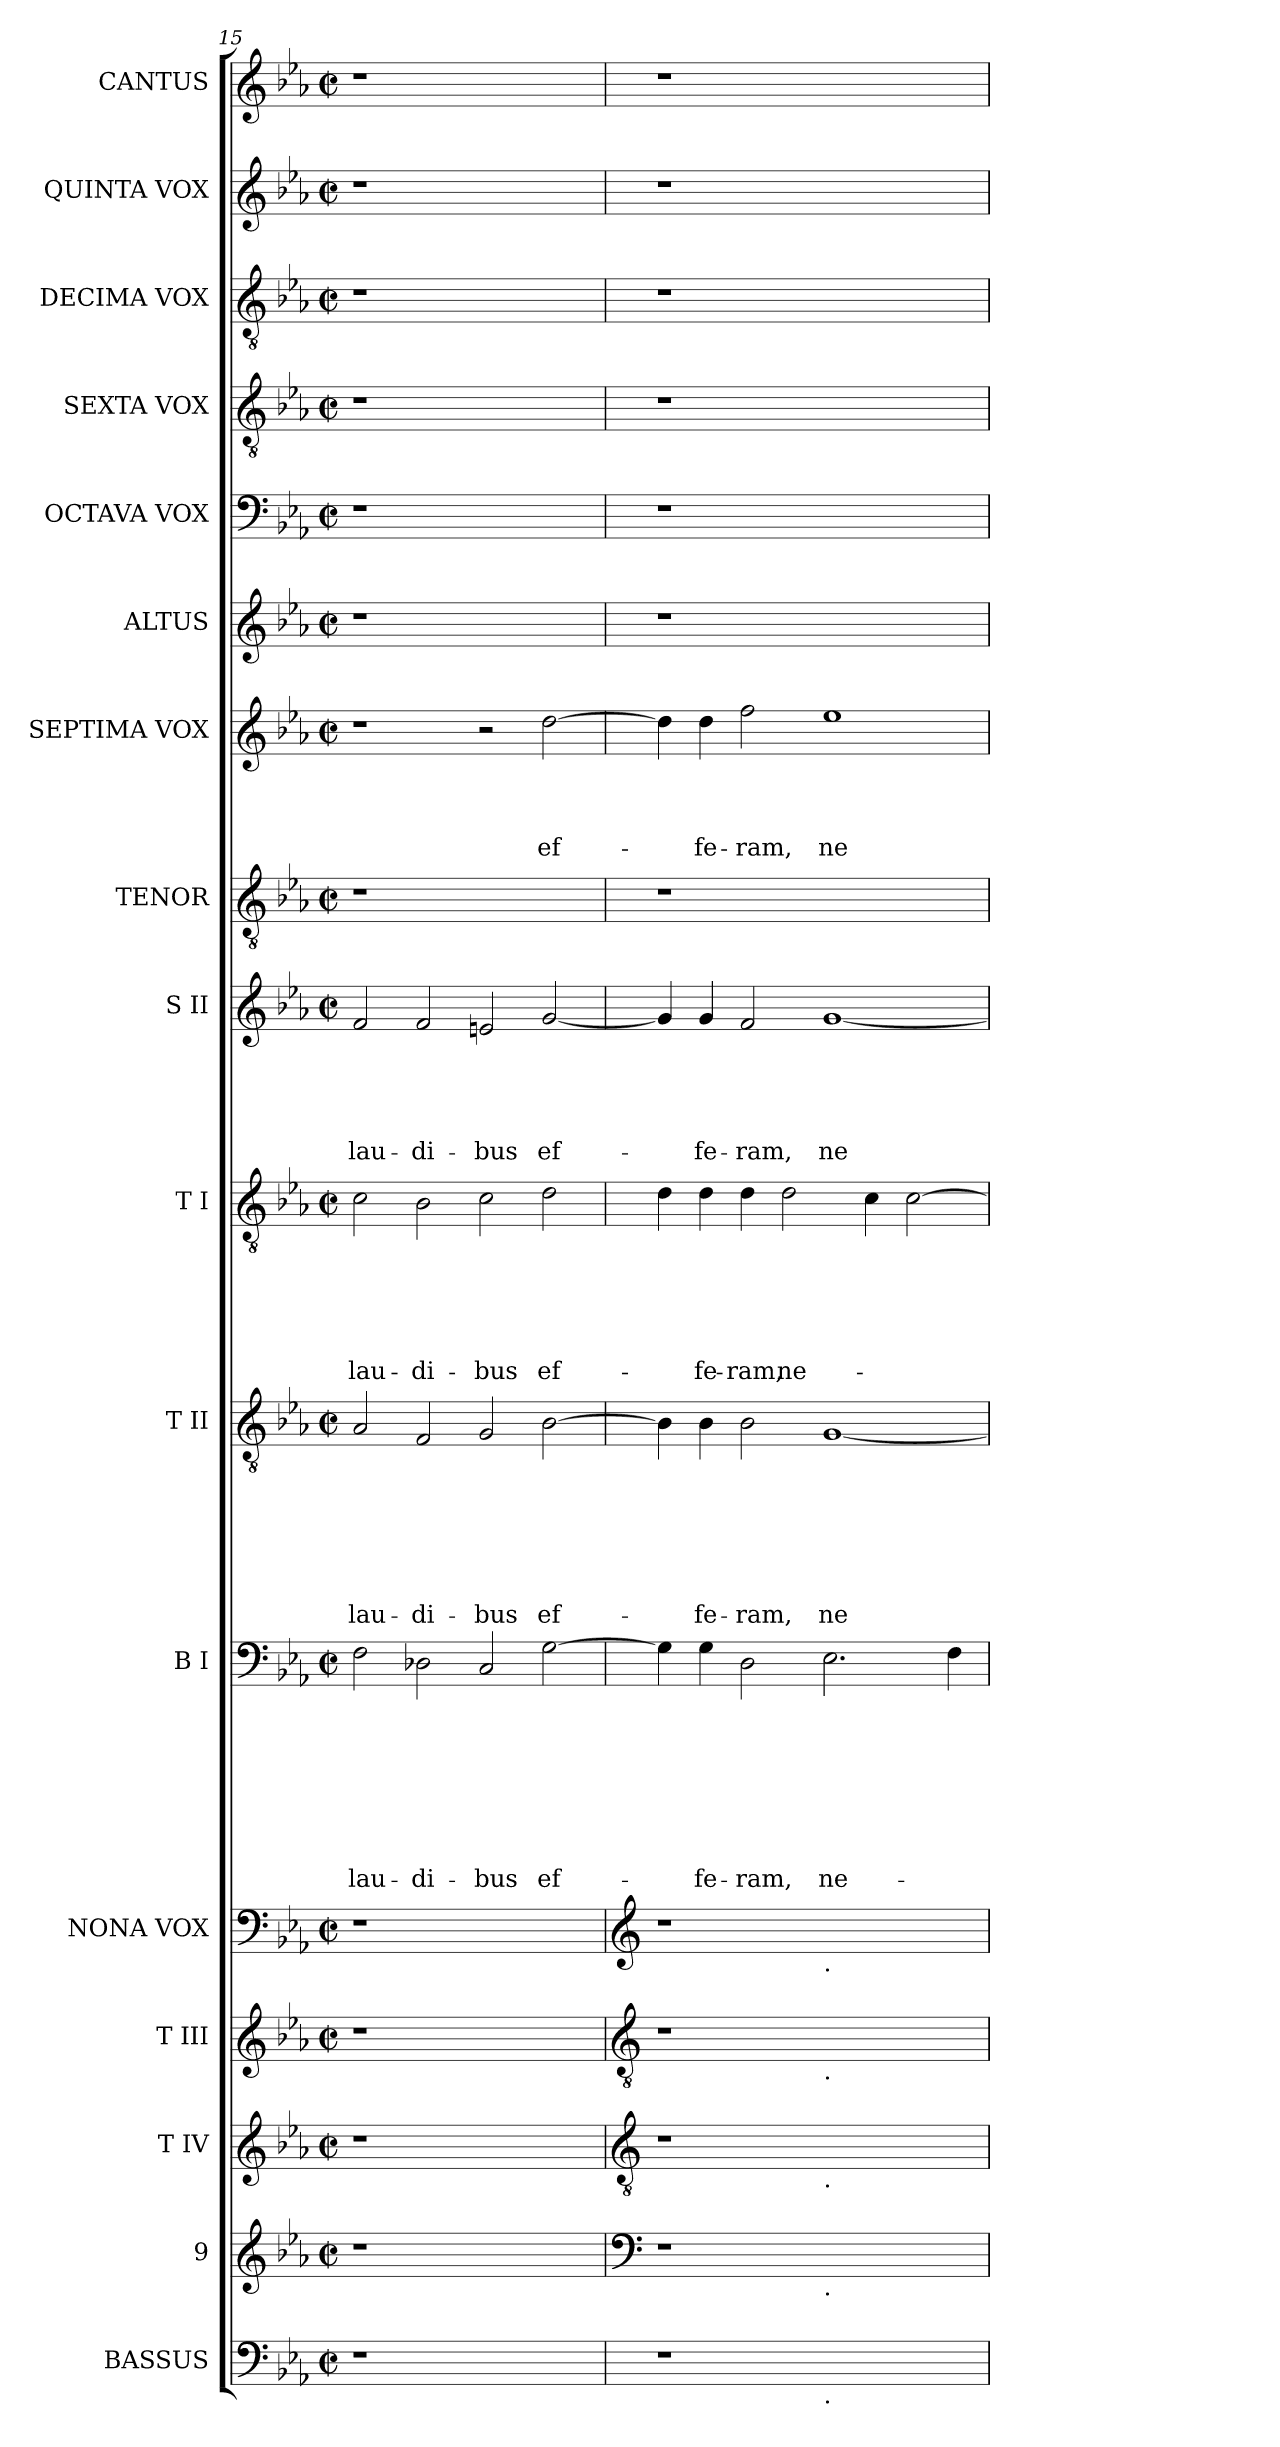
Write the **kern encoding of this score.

**kern	**kern	**kern	**kern	**kern	**kern	**text	**text	**text	**text	**text	**text	**text	**text	**kern	**text	**text	**text	**text	**text	**text	**text	**kern	**text	**text	**text	**text	**text	**text	**kern	**text	**text	**text	**text	**text	**kern	**kern	**text	**text	**text	**text	**kern	**kern	**kern	**kern	**kern	**kern
*part17	*part16	*part15	*part14	*part13	*part12	*part12	*part12	*part12	*part12	*part12	*part12	*part12	*part12	*part11	*part11	*part11	*part11	*part11	*part11	*part11	*part11	*part10	*part10	*part10	*part10	*part10	*part10	*part10	*part9	*part9	*part9	*part9	*part9	*part9	*part8	*part7	*part7	*part7	*part7	*part7	*part6	*part5	*part4	*part3	*part2	*part1
*staff17	*staff16	*staff15	*staff14	*staff13	*staff12	*staff12	*staff12	*staff12	*staff12	*staff12	*staff12	*staff12	*staff12	*staff11	*staff11	*staff11	*staff11	*staff11	*staff11	*staff11	*staff11	*staff10	*staff10	*staff10	*staff10	*staff10	*staff10	*staff10	*staff9	*staff9	*staff9	*staff9	*staff9	*staff9	*staff8	*staff7	*staff7	*staff7	*staff7	*staff7	*staff6	*staff5	*staff4	*staff3	*staff2	*staff1
*I"BASSUS	*I"9	*I"T IV	*I"T III	*I"NONA VOX	*I"B I	*	*	*	*	*	*	*	*	*I"T II	*	*	*	*	*	*	*	*I"T I	*	*	*	*	*	*	*I"S II	*	*	*	*	*	*I"TENOR	*I"SEPTIMA VOX	*	*	*	*	*I"ALTUS	*I"OCTAVA VOX	*I"SEXTA VOX	*I"DECIMA VOX	*I"QUINTA VOX	*I"CANTUS
*I'B	*	*I'T IV	*I'T III	*	*I'B I	*	*	*	*	*	*	*	*	*I'T II	*	*	*	*	*	*	*	*I'T I	*	*	*	*	*	*	*I'S II	*	*	*	*	*	*	*I'S I	*	*	*	*	*	*	*	*	*	*
*clefF4	*clefG2	*clefG2	*clefG2	*clefF4	*clefF4	*	*	*	*	*	*	*	*	*clefGv2	*	*	*	*	*	*	*	*clefGv2	*	*	*	*	*	*	*clefG2	*	*	*	*	*	*clefGv2	*clefG2	*	*	*	*	*clefG2	*clefF4	*clefGv2	*clefGv2	*clefG2	*clefG2
*k[b-e-a-]	*k[b-e-a-]	*k[b-e-a-]	*k[b-e-a-]	*k[b-e-a-]	*k[b-e-a-]	*	*	*	*	*	*	*	*	*k[b-e-a-]	*	*	*	*	*	*	*	*k[b-e-a-]	*	*	*	*	*	*	*k[b-e-a-]	*	*	*	*	*	*k[b-e-a-]	*k[b-e-a-]	*	*	*	*	*k[b-e-a-]	*k[b-e-a-]	*k[b-e-a-]	*k[b-e-a-]	*k[b-e-a-]	*k[b-e-a-]
*E-:	*E-:	*E-:	*E-:	*E-:	*E-:	*	*	*	*	*	*	*	*	*E-:	*	*	*	*	*	*	*	*E-:	*	*	*	*	*	*	*E-:	*	*	*	*	*	*E-:	*E-:	*	*	*	*	*E-:	*E-:	*E-:	*E-:	*E-:	*E-:
*M2/2	*M2/2	*M2/2	*M2/2	*M2/2	*M2/2	*	*	*	*	*	*	*	*	*M2/2	*	*	*	*	*	*	*	*M2/2	*	*	*	*	*	*	*M2/2	*	*	*	*	*	*M2/2	*M2/2	*	*	*	*	*M2/2	*M2/2	*M2/2	*M2/2	*M2/2	*M2/2
*met(c|)	*met(c|)	*met(c|)	*met(c|)	*met(c|)	*met(c|)	*	*	*	*	*	*	*	*	*met(c|)	*	*	*	*	*	*	*	*met(c|)	*	*	*	*	*	*	*met(c|)	*	*	*	*	*	*met(c|)	*met(c|)	*	*	*	*	*met(c|)	*met(c|)	*met(c|)	*met(c|)	*met(c|)	*met(c|)
=15	=15	=15	=15	=15	=15	=15	=15	=15	=15	=15	=15	=15	=15	=15	=15	=15	=15	=15	=15	=15	=15	=15	=15	=15	=15	=15	=15	=15	=15	=15	=15	=15	=15	=15	=15	=15	=15	=15	=15	=15	=15	=15	=15	=15	=15	=15
!	!	!	!	!	!	!	!	!	!	!	!	!	!LO:LY:b	!	!	!	!	!	!	!	!LO:LY:b	!	!	!	!	!	!	!LO:LY:b	!	!	!	!	!	!LO:LY:b	!	!	!	!	!	!	!	!	!	!	!	!
1r	1r	1r	1r	1r	2F\	.	.	.	.	.	.	.	lau-	2A-/	.	.	.	.	.	.	lau-	2c\	.	.	.	.	.	lau-	2f/	.	.	.	.	lau-	1r	1r	.	.	.	.	1r	1r	1r	1r	1r	1r
!	!	!	!	!	!	!	!	!	!	!	!	!	!LO:LY:b	!	!	!	!	!	!	!	!LO:LY:b	!	!	!	!	!	!	!LO:LY:b	!	!	!	!	!	!LO:LY:b	!	!	!	!	!	!	!	!	!	!	!	!
.	.	.	.	.	2D-X\	.	.	.	.	.	.	.	-di-	2F/	.	.	.	.	.	.	-di-	2B-\	.	.	.	.	.	-di-	2f/	.	.	.	.	-di-	.	.	.	.	.	.	.	.	.	.	.	.
!	!	!	!	!	!	!	!	!	!	!	!	!	!LO:LY:b	!	!	!	!	!	!	!	!LO:LY:b	!	!	!	!	!	!	!LO:LY:b	!	!	!	!	!	!LO:LY:b	!	!	!	!	!	!	!	!	!	!	!	!
1ryy	1ryy	1ryy	1ryy	1ryy	2C/	.	.	.	.	.	.	.	-bus	2G/	.	.	.	.	.	.	-bus	2c\	.	.	.	.	.	-bus	2en/	.	.	.	.	-bus	1ryy	2r	.	.	.	.	1ryy	1ryy	1ryy	1ryy	1ryy	1ryy
!	!	!	!	!	!	!	!	!	!	!	!	!	!LO:LY:b	!	!	!	!	!	!	!	!LO:LY:b	!	!	!	!	!	!	!LO:LY:b	!	!	!	!	!	!LO:LY:b	!	!	!	!	!	!LO:LY:b	!	!	!	!	!	!
.	.	.	.	.	[>2G\	.	.	.	.	.	.	.	ef-	[>2B-\	.	.	.	.	.	.	ef-	2d\	.	.	.	.	.	ef-	[>2g/	.	.	.	.	ef-	.	[>2dd\	.	.	.	ef-	.	.	.	.	.	.
!!LO:PB:g=z
=16	=16	=16	=16	=16	=16	=16	=16	=16	=16	=16	=16	=16	=16	=16	=16	=16	=16	=16	=16	=16	=16	=16	=16	=16	=16	=16	=16	=16	=16	=16	=16	=16	=16	=16	=16	=16	=16	=16	=16	=16	=16	=16	=16	=16	=16	=16
*	*clefF4	*clefGv2	*clefGv2	*clefG2	*	*	*	*	*	*	*	*	*	*	*	*	*	*	*	*	*	*	*	*	*	*	*	*	*	*	*	*	*	*	*	*	*	*	*	*	*	*	*	*	*	*
1r	1r	1r	1r	1r	4G\]	.	.	.	.	.	.	.	.	4B-\]	.	.	.	.	.	.	.	4d\	.	.	.	.	.	.	4g/]	.	.	.	.	.	1r	4dd\]	.	.	.	.	1r	1r	1r	1r	1r	1r
!	!	!	!	!	!	!	!	!	!	!	!	!	!LO:LY:b	!	!	!	!	!	!	!	!LO:LY:b	!	!	!	!	!	!	!LO:LY:b	!	!	!	!	!	!LO:LY:b	!	!	!	!	!	!LO:LY:b	!	!	!	!	!	!
.	.	.	.	.	4G\	.	.	.	.	.	.	.	-fe-	4B-\	.	.	.	.	.	.	-fe-	4d\	.	.	.	.	.	-fe-	4g/	.	.	.	.	-fe-	.	4dd\	.	.	.	-fe-	.	.	.	.	.	.
!	!	!	!	!	!	!	!	!	!	!	!	!	!LO:LY:b	!	!	!	!	!	!	!	!LO:LY:b	!	!	!	!	!	!	!LO:LY:b	!	!	!	!	!	!LO:LY:b	!	!	!	!	!	!LO:LY:b	!	!	!	!	!	!
.	.	.	.	.	2D\	.	.	.	.	.	.	.	-ram,	2B-\	.	.	.	.	.	.	-ram,	4d\	.	.	.	.	.	-ram,	2f/	.	.	.	.	-ram,	.	2ff\	.	.	.	-ram,	.	.	.	.	.	.
!	!	!	!	!	!	!	!	!	!	!	!	!	!	!	!	!	!	!	!	!	!	!	!	!	!	!	!	!LO:LY:b	!	!	!	!	!	!	!	!	!	!	!	!	!	!	!	!	!	!
.	.	.	.	.	.	.	.	.	.	.	.	.	.	.	.	.	.	.	.	.	.	2d\	.	.	.	.	.	ne-	.	.	.	.	.	.	.	.	.	.	.	.	.	.	.	.	.	.
!	!	!	!	!LO:TX:b:t=.	!	!	!	!	!	!	!	!	!	!	!	!	!	!	!	!	!	!	!	!	!	!	!	!	!	!	!	!	!	!	!	!	!	!	!	!	!	!	!	!	!	!
!	!	!	!LO:TX:b:t=.	!	!	!	!	!	!	!	!	!	!	!	!	!	!	!	!	!	!	!	!	!	!	!	!	!	!	!	!	!	!	!	!	!	!	!	!	!	!	!	!	!	!	!
!	!	!LO:TX:b:t=.	!	!	!	!	!	!	!	!	!	!	!	!	!	!	!	!	!	!	!	!	!	!	!	!	!	!	!	!	!	!	!	!	!	!	!	!	!	!	!	!	!	!	!	!
!	!LO:TX:b:t=.	!	!	!	!	!	!	!	!	!	!	!	!	!	!	!	!	!	!	!	!	!	!	!	!	!	!	!	!	!	!	!	!	!	!	!	!	!	!	!	!	!	!	!	!	!
!LO:TX:b:t=.	!	!	!	!	!	!	!	!	!	!	!	!	!	!	!	!	!	!	!	!	!	!	!	!	!	!	!	!	!	!	!	!	!	!	!	!	!	!	!	!	!	!	!	!	!	!
!	!	!	!	!	!	!	!	!	!	!	!	!	!LO:LY:b	!	!	!	!	!	!	!	!LO:LY:b	!	!	!	!	!	!	!	!	!	!	!	!	!LO:LY:b	!	!	!	!	!	!LO:LY:b	!	!	!	!	!	!
1ryy	1ryy	1ryy	1ryy	1ryy	2.E-\	.	.	.	.	.	.	.	ne-	[<1G	.	.	.	.	.	.	ne-	.	.	.	.	.	.	.	[<1g	.	.	.	.	ne-	1ryy	1ee-	.	.	.	ne-	1ryy	1ryy	1ryy	1ryy	1ryy	1ryy
.	.	.	.	.	.	.	.	.	.	.	.	.	.	.	.	.	.	.	.	.	.	4c\	.	.	.	.	.	.	.	.	.	.	.	.	.	.	.	.	.	.	.	.	.	.	.	.
.	.	.	.	.	.	.	.	.	.	.	.	.	.	.	.	.	.	.	.	.	.	[>2c\	.	.	.	.	.	.	.	.	.	.	.	.	.	.	.	.	.	.	.	.	.	.	.	.
.	.	.	.	.	4F\	.	.	.	.	.	.	.	.	.	.	.	.	.	.	.	.	.	.	.	.	.	.	.	.	.	.	.	.	.	.	.	.	.	.	.	.	.	.	.	.	.
=	=	=	=	=	=	=	=	=	=	=	=	=	=	=	=	=	=	=	=	=	=	=	=	=	=	=	=	=	=	=	=	=	=	=	=	=	=	=	=	=	=	=	=	=	=	=
*-	*-	*-	*-	*-	*-	*-	*-	*-	*-	*-	*-	*-	*-	*-	*-	*-	*-	*-	*-	*-	*-	*-	*-	*-	*-	*-	*-	*-	*-	*-	*-	*-	*-	*-	*-	*-	*-	*-	*-	*-	*-	*-	*-	*-	*-	*-
